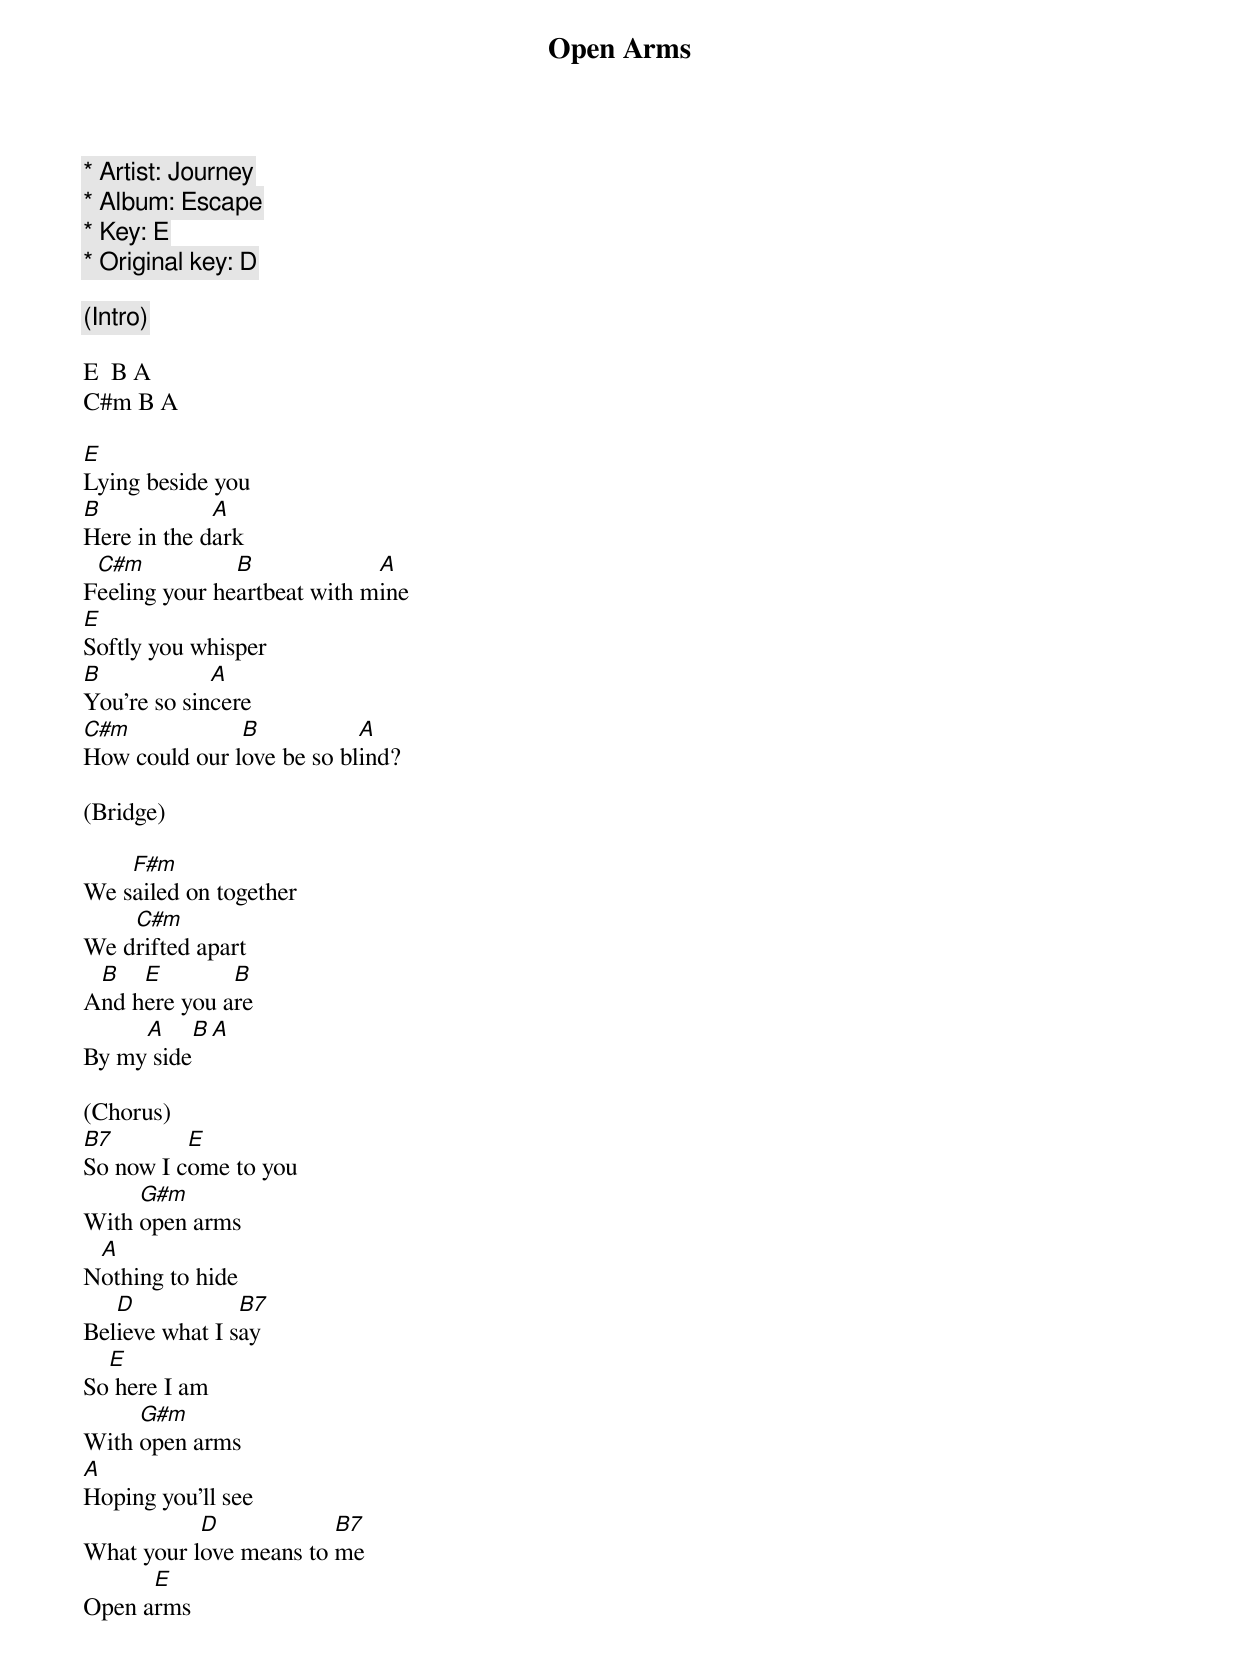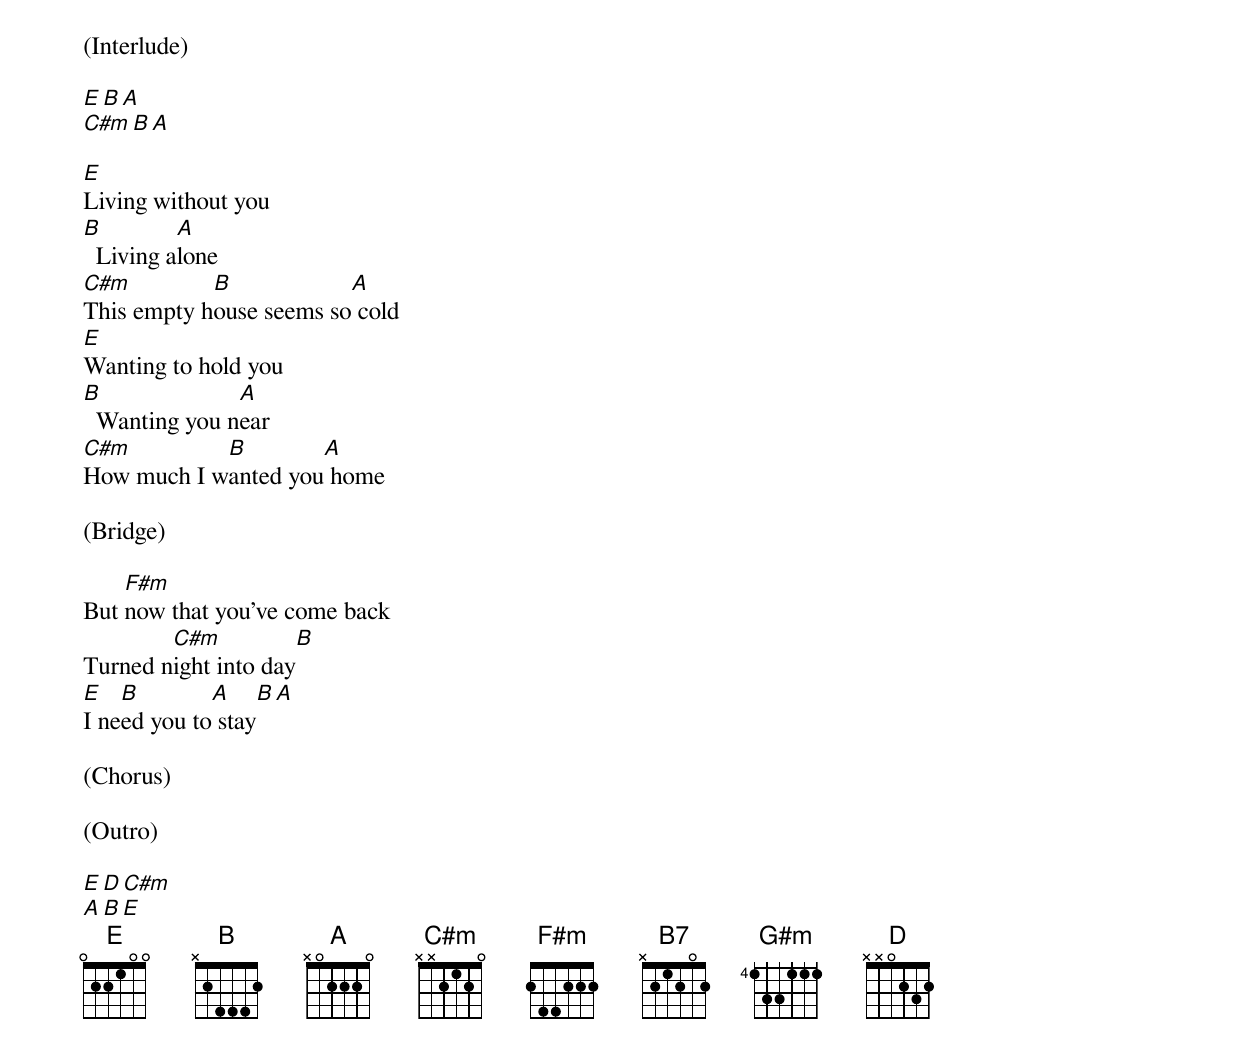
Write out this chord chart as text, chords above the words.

Open Arms

* Artist: Journey
* Album: Escape
* Key: E
* Original key: D

(Intro)

E  B A
C#m B A

E
Lying beside you
B            A
Here in the dark
 C#m           B             A
Feeling your heartbeat with mine
E
Softly you whisper
B            A
You're so sincere
C#m            B           A
How could our love be so blind?

(Bridge)

    F#m
We sailed on together
    C#m
We drifted apart
 B   E        B
And here you are
     A     B A
By my side

(Chorus)
B7        E
So now I come to you
     G#m
With open arms
 A
Nothing to hide
   D            B7
Believe what I say
  E
So here I am
     G#m
With open arms
A
Hoping you'll see
           D            B7
What your love means to me
      E
Open arms

(Interlude)

E  B A
C#m B A

E
Living without you
B         A
  Living alone
C#m         B            A
This empty house seems so cold
E
Wanting to hold you
B              A
  Wanting you near
C#m         B        A
How much I wanted you home

(Bridge)

    F#m
But now that you've come back
        C#m           B
Turned night into day
E   B        A     B A
I need you to stay

(Chorus)

(Outro)

E  D C#m
A B E
